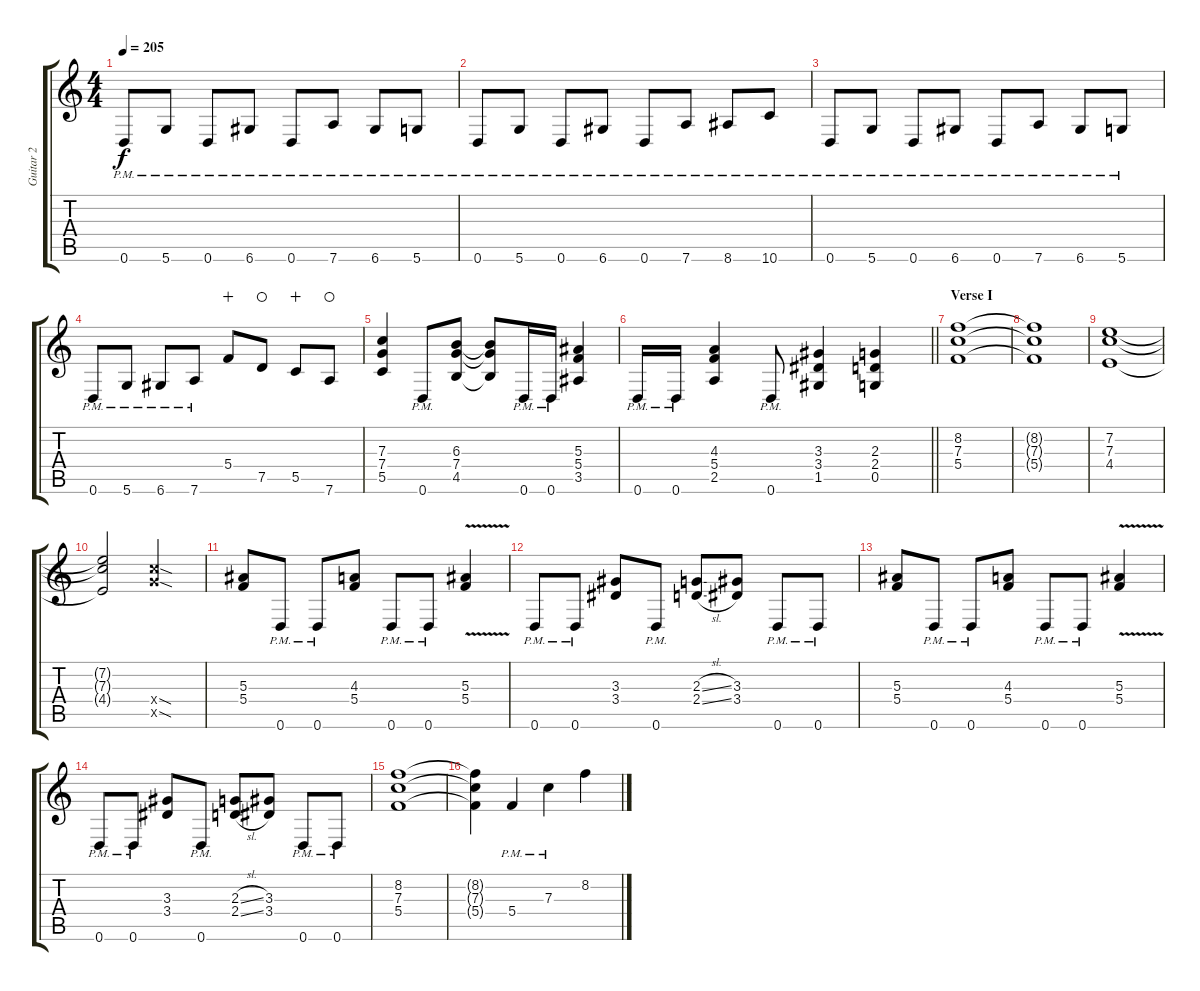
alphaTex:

\track ("Guitar 2" "Guitar 2") {instrument distortionguitar}
\staff {score tabs}
\tuning (D4 A3 F3 C3 G2 D2) {hide}
\ts (4 4)
\tempo 205
\clef g2
\ks c
0.6{pm}.8{dy f} 5.6{pm}.8 0.6{pm}.8 6.6{pm}.8 0.6{pm}.8 7.6{pm}.8 6.6{pm}.8 5.6{pm}.8 |
0.6{pm}.8 5.6{pm}.8 0.6{pm}.8 6.6{pm}.8 0.6{pm}.8 7.6{pm}.8 8.6{pm}.8 10.6{pm}.8 |
0.6{pm}.8 5.6{pm}.8 0.6{pm}.8 6.6{pm}.8 0.6{pm}.8 7.6{pm}.8 6.6{pm}.8 5.6{pm}.8 |
0.6{pm}.8 5.6{pm}.8 6.6{pm}.8 7.6{pm}.8 5.4.8{wahc} 7.5.8{waho} 5.5.8{wahc} 7.6.8{waho} |
(7.3 7.4 5.5).4 0.6{pm}.8 (6.3 7.4 4.5).8 (6.3{t} 7.4{t} 4.5{t}).8 0.6{pm}.16 0.6{pm}.16 (5.3 5.4 3.5).4 |
\barLineRight lightlight
0.6{pm}.16 0.6{pm}.16 (4.3 5.4 2.5).4 0.6{pm}.8 (3.3 3.4 1.5).4 (2.3 2.4 0.5).4 |
\section ("" "Verse I")
(8.2 7.3 5.4).1 |
(8.2{t} 7.3{t} 5.4{t}).1 |
(7.2 7.3 4.4).1 |
(7.2{t} 7.3{t} 4.4{t}).2 (12.4{sod x} 12.5{sod x}).2 |
(5.3 5.4).8 0.6{pm}.8 0.6{pm}.8 (4.3 5.4).8 0.6{pm}.8 0.6{pm}.8 (5.3{v} 5.4{v}).4 |
0.6{pm}.8 0.6{pm}.8 (3.3 3.4).8 0.6{pm}.8 (2.3{sl} 2.4{sl}).8 (3.3 3.4).8 0.6{pm}.8 0.6{pm}.8 |
(5.3 5.4).8 0.6{pm}.8 0.6{pm}.8 (4.3 5.4).8 0.6{pm}.8 0.6{pm}.8 (5.3{v} 5.4{v}).4 |
0.6{pm}.8 0.6{pm}.8 (3.3 3.4).8 0.6{pm}.8 (2.3{sl} 2.4{sl}).8 (3.3 3.4).8 0.6{pm}.8 0.6{pm}.8 |
(8.2 7.3 5.4).1 |
(8.2{t} 7.3{t} 5.4{t}).4 5.4{pm}.4 7.3{pm}.4 8.2.4
